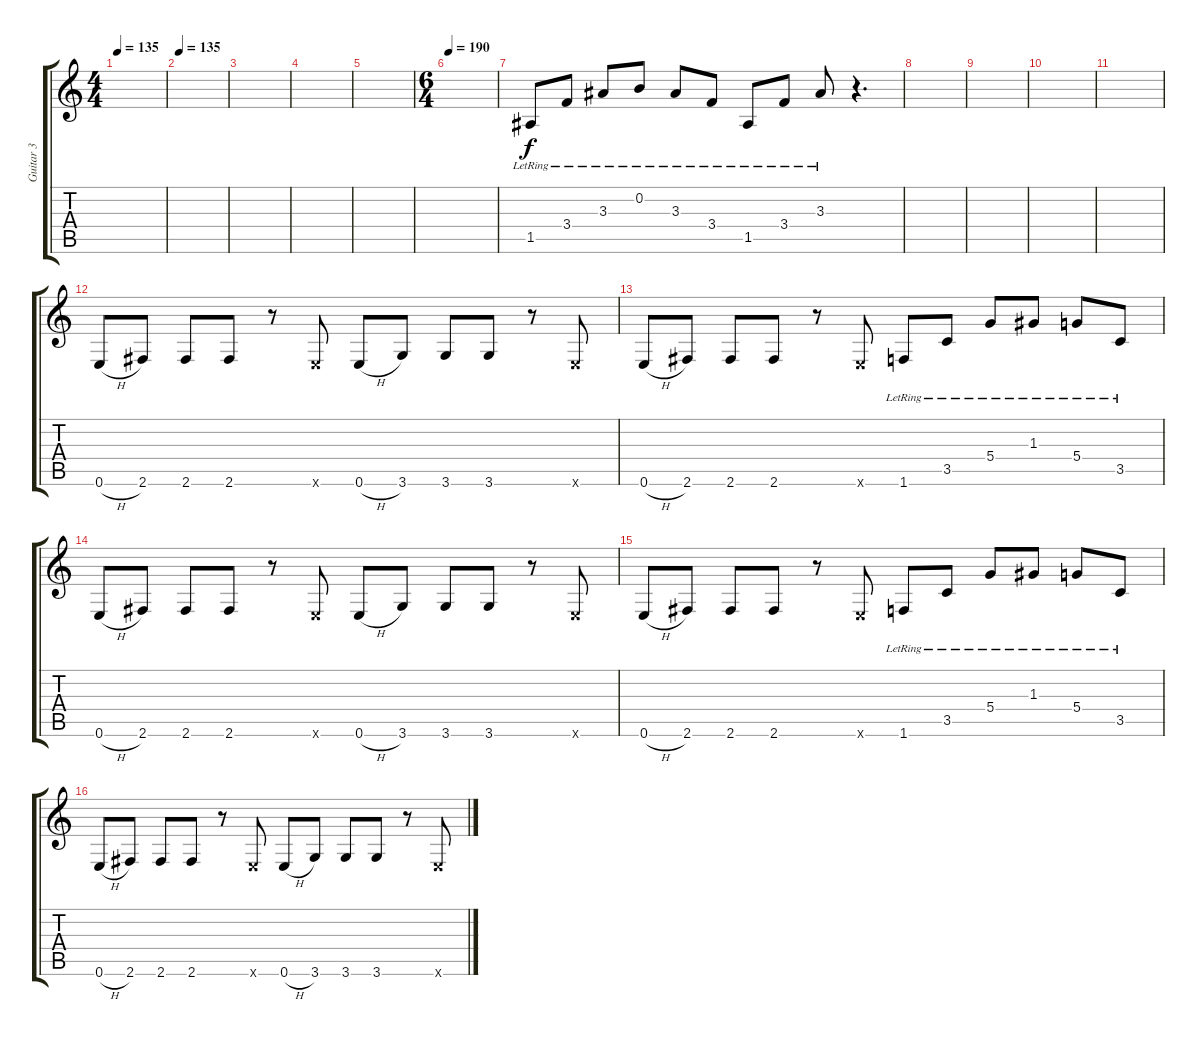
\track ("Guitar 3" "Guitar 3") {instrument acousticguitarsteel}
\staff {score tabs}
\tuning (E4 B3 G3 D3 A2 E2) {hide}
\ts (4 4)
\tempo 135
\clef g2
\ks c
|
\tempo 135
|
|
|
|
\ts (6 4)
\tempo 190
|
1.5{lr}.8{volume 10 instrument acousticguitarsteel} 3.4{lr}.8 3.3{lr}.8 0.2{lr}.8 3.3{lr}.8 3.4{lr}.8 1.5{lr}.8 3.4{lr}.8 3.3{lr}.8 r.4{d} |
|
|
|
|
0.6{h}.8 2.6.8 2.6.8 2.6.8 r.8 0.6{x}.8 0.6{h}.8 3.6.8 3.6.8 3.6.8 r.8 0.6{x}.8 |
0.6{h}.8 2.6.8 2.6.8 2.6.8 r.8 0.6{x}.8 1.6{lr}.8 3.5{lr}.8 5.4{lr}.8 1.3{lr}.8 5.4{lr}.8 3.5{lr}.8 |
0.6{h}.8 2.6.8 2.6.8 2.6.8 r.8 0.6{x}.8 0.6{h}.8 3.6.8 3.6.8 3.6.8 r.8 0.6{x}.8 |
0.6{h}.8 2.6.8 2.6.8 2.6.8 r.8 0.6{x}.8 1.6{lr}.8 3.5{lr}.8 5.4{lr}.8 1.3{lr}.8 5.4{lr}.8 3.5{lr}.8 |
0.6{h}.8 2.6.8 2.6.8 2.6.8 r.8 0.6{x}.8 0.6{h}.8 3.6.8 3.6.8 3.6.8 r.8 0.6{x}.8
